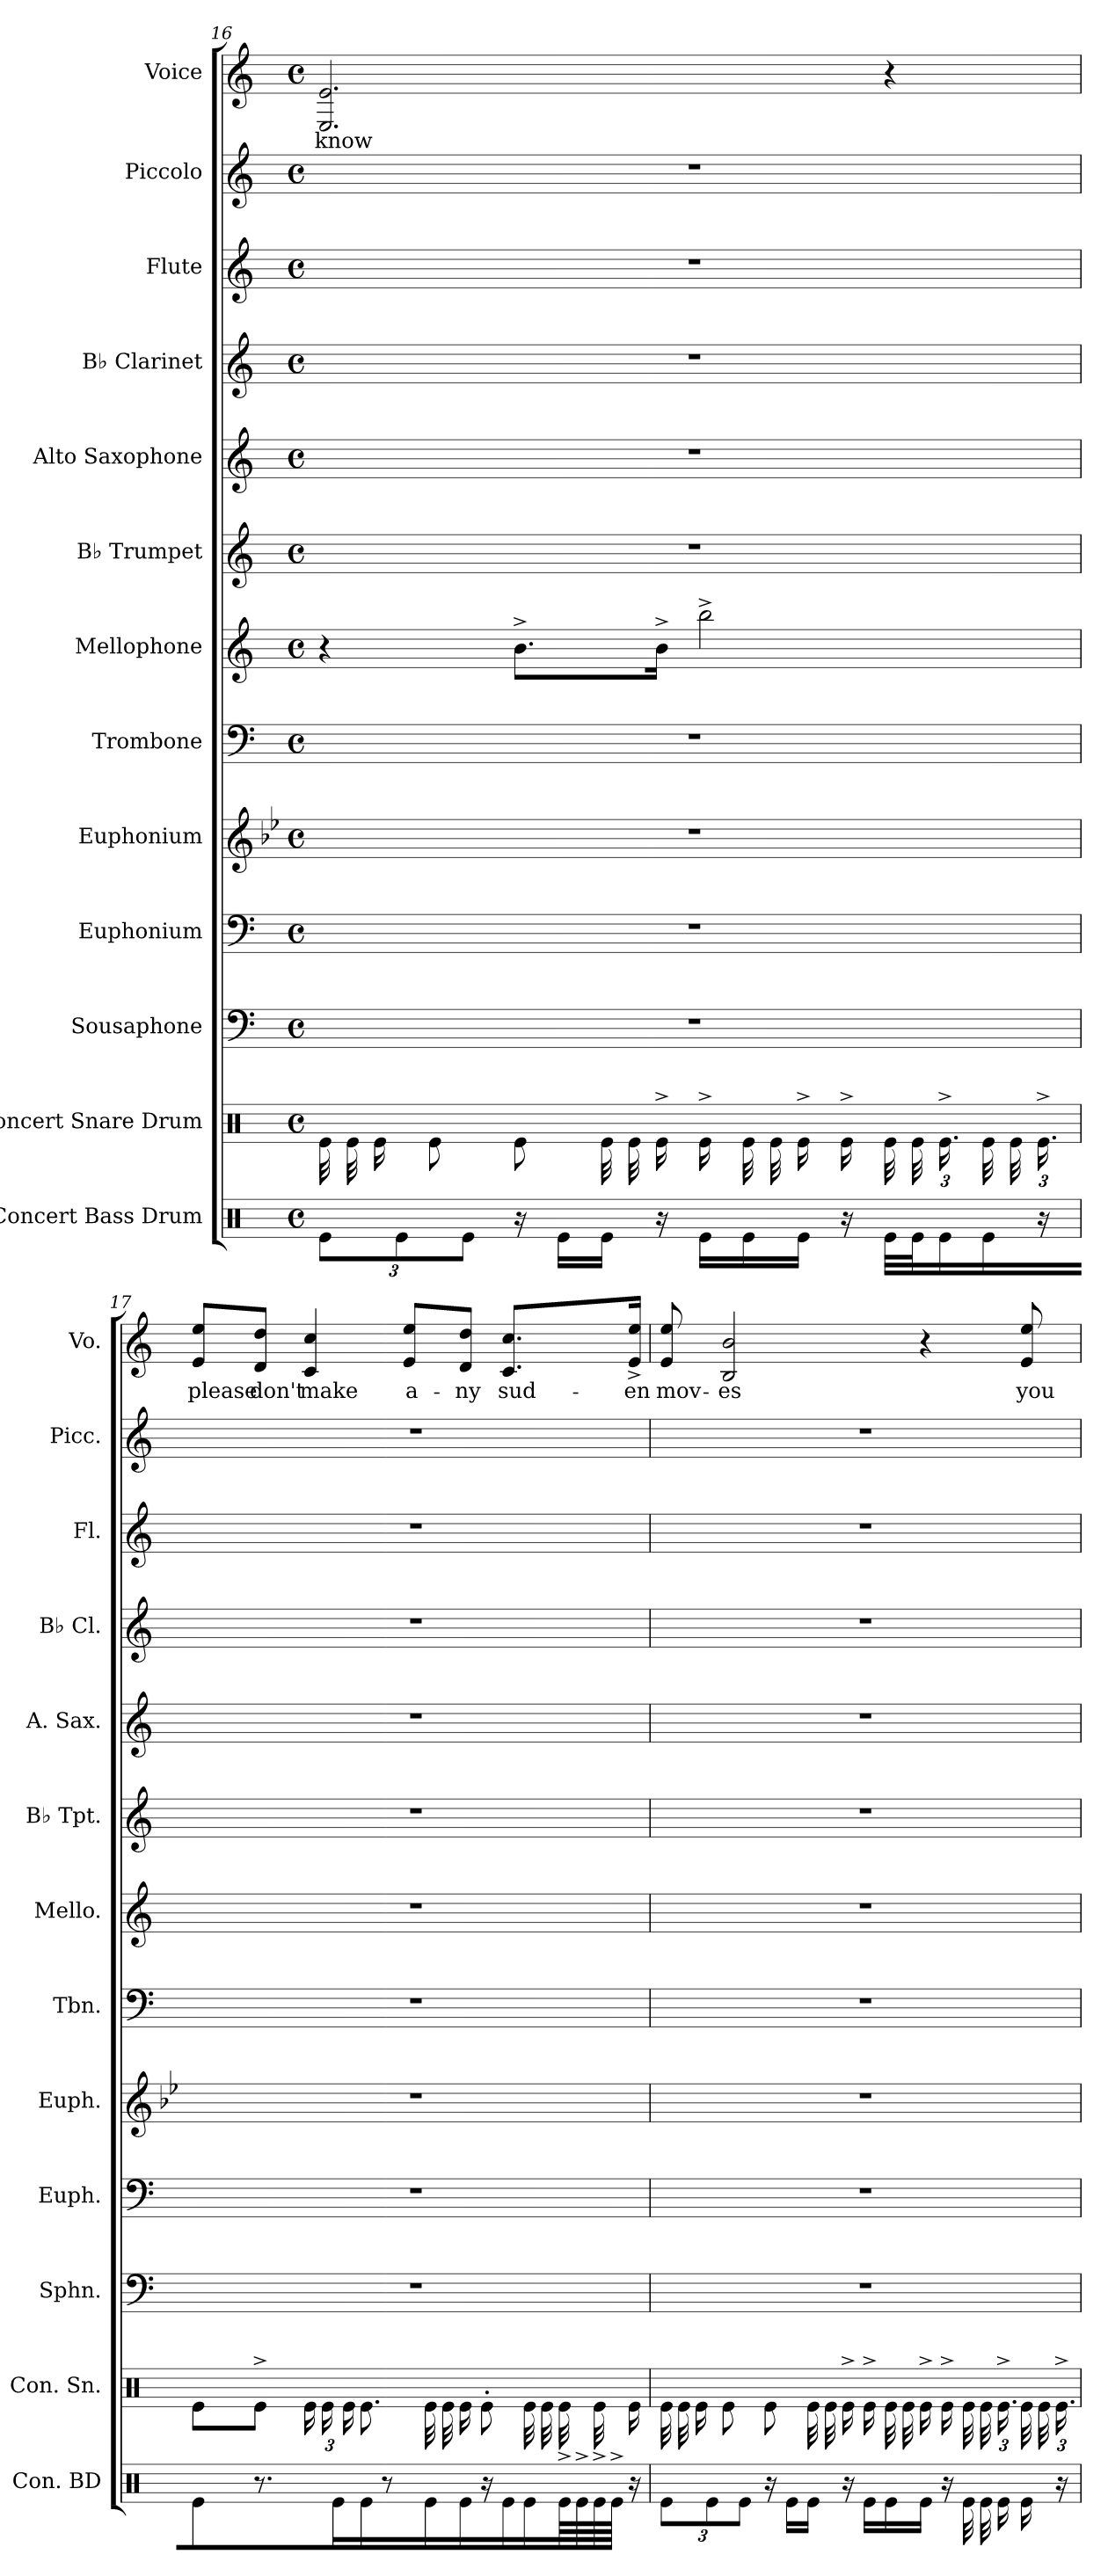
**kern	**kern	**kern	**kern	**kern	**kern	**kern	**kern	**kern	**kern	**kern	**kern	**kern	**text
*part13	*part12	*part11	*part10	*part9	*part8	*part7	*part6	*part5	*part4	*part3	*part2	*part1	*part1
*staff13	*staff12	*staff11	*staff10	*staff9	*staff8	*staff7	*staff6	*staff5	*staff4	*staff3	*staff2	*staff1	*staff1
*I"Concert Bass Drum	*I"Concert Snare Drum	*I"Sousaphone	*I"Euphonium	*I"Euphonium	*I"Trombone	*I"Mellophone	*I"B♭ Trumpet	*I"Alto Saxophone	*I"B♭ Clarinet	*I"Flute	*I"Piccolo	*I"Voice	*
*I'Con. BD	*I'Con. Sn.	*I'Sphn.	*I'Euph.	*I'Euph.	*I'Tbn.	*I'Mello.	*I'B♭ Tpt.	*I'A. Sax.	*I'B♭ Cl.	*I'Fl.	*I'Picc.	*I'Vo.	*
*clefX	*clefX	*clefF4	*clefF4	*clefG2	*clefF4	*clefG2	*clefG2	*clefG2	*clefG2	*clefG2	*clefG2	*clefG2	*
*	*	*	*	*ITrd8c14	*	*ITrd4c7	*ITrd1c2	*ITrd5c9	*ITrd1c2	*	*ITrd-7c-12	*	*
*k[]	*k[]	*k[]	*k[]	*k[b-e-]	*k[]	*k[b-]	*k[b-e-]	*k[b-e-a-]	*k[b-e-]	*k[]	*k[]	*k[]	*
*M4/4	*M4/4	*M4/4	*M4/4	*M4/4	*M4/4	*M4/4	*M4/4	*M4/4	*M4/4	*M4/4	*M4/4	*M4/4	*
*met(c)	*met(c)	*met(c)	*met(c)	*met(c)	*met(c)	*met(c)	*met(c)	*met(c)	*met(c)	*met(c)	*met(c)	*met(c)	*
*Xbrackettup	*	*	*	*	*	*	*	*	*	*	*	*	*
=16	=16	=16	=16	=16	=16	=16	=16	=16	=16	=16	=16	=16	=16
!	!	!	!	!	!	!	!	!	!	!	!	!	!LO:LY:a
*	*tremolo	*	*	*	*	*	*	*	*	*	*	*	*
12Re\L	32Re\LLL	1r	1r	1r	1r	4r	1r	1r	1r	1r	1r	2.E/ 2.e/	know
.	32Re\	.	.	.	.	.	.	.	.	.	.	.	.
*	*Xtremolo	*	*	*	*	*	*	*	*	*	*	*	*
.	16Re\J	.	.	.	.	.	.	.	.	.	.	.	.
12Re\	.	.	.	.	.	.	.	.	.	.	.	.	.
.	8Re\J	.	.	.	.	.	.	.	.	.	.	.	.
12Re\J	.	.	.	.	.	.	.	.	.	.	.	.	.
16r	8Re\L	.	.	.	.	8.e^\L	.	.	.	.	.	.	.
16Re\LL	.	.	.	.	.	.	.	.	.	.	.	.	.
*	*tremolo	*	*	*	*	*	*	*	*	*	*	*	*
16Re\JJ	32Re\LLL	.	.	.	.	.	.	.	.	.	.	.	.
.	32Re\	.	.	.	.	.	.	.	.	.	.	.	.
*	*Xtremolo	*	*	*	*	*	*	*	*	*	*	*	*
16r	16Re^\JJ	.	.	.	.	16e^\Jk	.	.	.	.	.	.	.
16Re\LL	16Re^\LL	.	.	.	.	2ee^\	.	.	.	.	.	.	.
*	*tremolo	*	*	*	*	*	*	*	*	*	*	*	*
16Re\	32Re\	.	.	.	.	.	.	.	.	.	.	.	.
.	32Re\	.	.	.	.	.	.	.	.	.	.	.	.
*	*Xtremolo	*	*	*	*	*	*	*	*	*	*	*	*
16Re\JJ	16Re^\	.	.	.	.	.	.	.	.	.	.	.	.
16r	16Re^\JJ	.	.	.	.	.	.	.	.	.	.	.	.
*	*Xbrackettup	*	*	*	*	*	*	*	*	*	*	*	*
*tremolo	*	*	*	*	*	*	*	*	*	*	*	*	*
*	*tremolo	*	*	*	*	*	*	*	*	*	*	*	*
32Re\LLL	32Re\LLL	.	.	.	.	.	.	.	.	.	.	4r	.
32Re\	32Re\	.	.	.	.	.	.	.	.	.	.	.	.
*	*Xtremolo	*	*	*	*	*	*	*	*	*	*	*	*
*Xtremolo	*	*	*	*	*	*	*	*	*	*	*	*	*
16Re\	24.Re^\	.	.	.	.	.	.	.	.	.	.	.	.
*	*tremolo	*	*	*	*	*	*	*	*	*	*	*	*
16Re\JJ	32Re\	.	.	.	.	.	.	.	.	.	.	.	.
.	32Re\	.	.	.	.	.	.	.	.	.	.	.	.
*	*Xtremolo	*	*	*	*	*	*	*	*	*	*	*	*
16r	24.Re^\JJ	.	.	.	.	.	.	.	.	.	.	.	.
!!LO:PB:g=z
=17	=17	=17	=17	=17	=17	=17	=17	=17	=17	=17	=17	=17	=17
!	!	!	!	!	!	!	!	!	!	!	!	!	!LO:LY:a
8Re\	8Re\L	1r	1r	1r	1r	1r	1r	1r	1r	1r	1r	8e/ 8ee/L	please
!	!	!	!	!	!	!	!	!	!	!	!	!	!LO:LY:a
8.r	8Re^\J	.	.	.	.	.	.	.	.	.	.	8d/ 8dd/J	don't
!	!	!	!	!	!	!	!	!	!	!	!	!	!LO:LY:a
.	24Re\LL	.	.	.	.	.	.	.	.	.	.	4c/ 4cc/	make
.	24Re\	.	.	.	.	.	.	.	.	.	.	.	.
16Re\LL	.	.	.	.	.	.	.	.	.	.	.	.	.
.	24Re\J	.	.	.	.	.	.	.	.	.	.	.	.
16Re\JJ	8.Re\	.	.	.	.	.	.	.	.	.	.	.	.
8r	.	.	.	.	.	.	.	.	.	.	.	.	.
!	!	!	!	!	!	!	!	!	!	!	!	!	!LO:LY:a
.	.	.	.	.	.	.	.	.	.	.	.	8e/ 8ee/L	a-
*	*tremolo	*	*	*	*	*	*	*	*	*	*	*	*
16Re\LL	32Re\LLL	.	.	.	.	.	.	.	.	.	.	.	.
.	32Re\	.	.	.	.	.	.	.	.	.	.	.	.
*	*Xtremolo	*	*	*	*	*	*	*	*	*	*	*	*
!	!	!	!	!	!	!	!	!	!	!	!	!	!LO:LY:a
16Re\JJ	16Re\J	.	.	.	.	.	.	.	.	.	.	8d/ 8dd/J	-ny
16r	8Re'\	.	.	.	.	.	.	.	.	.	.	.	.
!	!	!	!	!	!	!	!	!	!	!	!	!	!LO:LY:a
16Re\LL	.	.	.	.	.	.	.	.	.	.	.	8.c/ 8.cc/L	sud-
*	*tremolo	*	*	*	*	*	*	*	*	*	*	*	*
16Re\	32Re\	.	.	.	.	.	.	.	.	.	.	.	.
.	32Re\	.	.	.	.	.	.	.	.	.	.	.	.
*tremolo	*	*	*	*	*	*	*	*	*	*	*	*	*
64Re^\	32Re\	.	.	.	.	.	.	.	.	.	.	.	.
64Re^\	.	.	.	.	.	.	.	.	.	.	.	.	.
64Re^\	32Re\	.	.	.	.	.	.	.	.	.	.	.	.
*	*Xtremolo	*	*	*	*	*	*	*	*	*	*	*	*
64Re^\JJJJ	.	.	.	.	.	.	.	.	.	.	.	.	.
*Xtremolo	*	*	*	*	*	*	*	*	*	*	*	*	*
!	!	!	!	!	!	!	!	!	!	!	!	!	!LO:LY:a
16r	16Re\Jk	.	.	.	.	.	.	.	.	.	.	16e/^ 16ee/^Jk	-en
=18	=18	=18	=18	=18	=18	=18	=18	=18	=18	=18	=18	=18	=18
!	!	!	!	!	!	!	!	!	!	!	!	!	!LO:LY:a
*	*tremolo	*	*	*	*	*	*	*	*	*	*	*	*
12Re\L	32Re\LLL	1r	1r	1r	1r	1r	1r	1r	1r	1r	1r	8e/ 8ee/	mov-
.	32Re\	.	.	.	.	.	.	.	.	.	.	.	.
*	*Xtremolo	*	*	*	*	*	*	*	*	*	*	*	*
.	16Re\J	.	.	.	.	.	.	.	.	.	.	.	.
12Re\	.	.	.	.	.	.	.	.	.	.	.	.	.
!	!	!	!	!	!	!	!	!	!	!	!	!	!LO:LY:a
.	8Re\J	.	.	.	.	.	.	.	.	.	.	2B/ 2b/	-es
12Re\J	.	.	.	.	.	.	.	.	.	.	.	.	.
16r	8Re\L	.	.	.	.	.	.	.	.	.	.	.	.
16Re\LL	.	.	.	.	.	.	.	.	.	.	.	.	.
*	*tremolo	*	*	*	*	*	*	*	*	*	*	*	*
16Re\JJ	32Re\LLL	.	.	.	.	.	.	.	.	.	.	.	.
.	32Re\	.	.	.	.	.	.	.	.	.	.	.	.
*	*Xtremolo	*	*	*	*	*	*	*	*	*	*	*	*
16r	16Re^\JJ	.	.	.	.	.	.	.	.	.	.	.	.
16Re\LL	16Re^\LL	.	.	.	.	.	.	.	.	.	.	.	.
*	*tremolo	*	*	*	*	*	*	*	*	*	*	*	*
16Re\	32Re\	.	.	.	.	.	.	.	.	.	.	.	.
.	32Re\	.	.	.	.	.	.	.	.	.	.	.	.
*	*Xtremolo	*	*	*	*	*	*	*	*	*	*	*	*
16Re\JJ	16Re^\	.	.	.	.	.	.	.	.	.	.	4r	.
16r	16Re^\JJ	.	.	.	.	.	.	.	.	.	.	.	.
*tremolo	*	*	*	*	*	*	*	*	*	*	*	*	*
*	*tremolo	*	*	*	*	*	*	*	*	*	*	*	*
32Re\LLL	32Re\LLL	.	.	.	.	.	.	.	.	.	.	.	.
32Re\	32Re\	.	.	.	.	.	.	.	.	.	.	.	.
*	*Xtremolo	*	*	*	*	*	*	*	*	*	*	*	*
*Xtremolo	*	*	*	*	*	*	*	*	*	*	*	*	*
16Re\	24.Re^\	.	.	.	.	.	.	.	.	.	.	.	.
!	!	!	!	!	!	!	!	!	!	!	!	!	!LO:LY:a
*	*tremolo	*	*	*	*	*	*	*	*	*	*	*	*
16Re\JJ	32Re\	.	.	.	.	.	.	.	.	.	.	8e/ 8ee/	you
.	32Re\	.	.	.	.	.	.	.	.	.	.	.	.
*	*Xtremolo	*	*	*	*	*	*	*	*	*	*	*	*
16r	24.Re^\JJ	.	.	.	.	.	.	.	.	.	.	.	.
=	=	=	=	=	=	=	=	=	=	=	=	=	=
*-	*-	*-	*-	*-	*-	*-	*-	*-	*-	*-	*-	*-	*-
